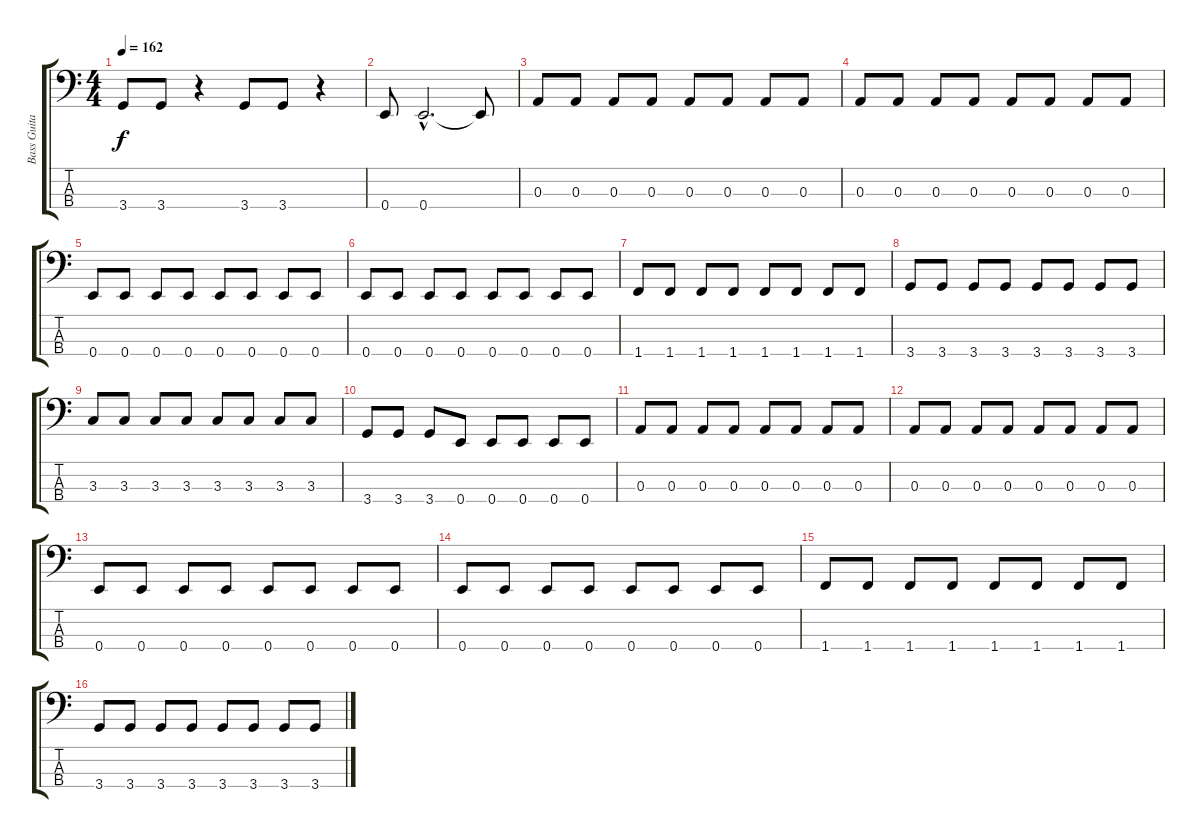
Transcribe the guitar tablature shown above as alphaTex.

\track ("Bass Guitar" "Bass Guita") {instrument electricbassfinger}
\staff {score tabs}
\tuning (G2 D2 A1 E1) {hide}
\ts (4 4)
\tempo 162
\clef f4
\ks c
3.4.8{dy f} 3.4.8 r.4 3.4.8 3.4.8 r.4 |
0.4.8 0.4{hac}.2{d} 0.4{t}.8 |
0.3.8 0.3.8 0.3.8 0.3.8 0.3.8 0.3.8 0.3.8 0.3.8 |
0.3.8 0.3.8 0.3.8 0.3.8 0.3.8 0.3.8 0.3.8 0.3.8 |
0.4.8 0.4.8 0.4.8 0.4.8 0.4.8 0.4.8 0.4.8 0.4.8 |
0.4.8 0.4.8 0.4.8 0.4.8 0.4.8 0.4.8 0.4.8 0.4.8 |
1.4.8 1.4.8 1.4.8 1.4.8 1.4.8 1.4.8 1.4.8 1.4.8 |
3.4.8 3.4.8 3.4.8 3.4.8 3.4.8 3.4.8 3.4.8 3.4.8 |
3.3.8 3.3.8 3.3.8 3.3.8 3.3.8 3.3.8 3.3.8 3.3.8 |
3.4.8 3.4.8 3.4.8 0.4.8 0.4.8 0.4.8 0.4.8 0.4.8 |
0.3.8 0.3.8 0.3.8 0.3.8 0.3.8 0.3.8 0.3.8 0.3.8 |
0.3.8 0.3.8 0.3.8 0.3.8 0.3.8 0.3.8 0.3.8 0.3.8 |
0.4.8 0.4.8 0.4.8 0.4.8 0.4.8 0.4.8 0.4.8 0.4.8 |
0.4.8 0.4.8 0.4.8 0.4.8 0.4.8 0.4.8 0.4.8 0.4.8 |
1.4.8 1.4.8 1.4.8 1.4.8 1.4.8 1.4.8 1.4.8 1.4.8 |
3.4.8 3.4.8 3.4.8 3.4.8 3.4.8 3.4.8 3.4.8 3.4.8
